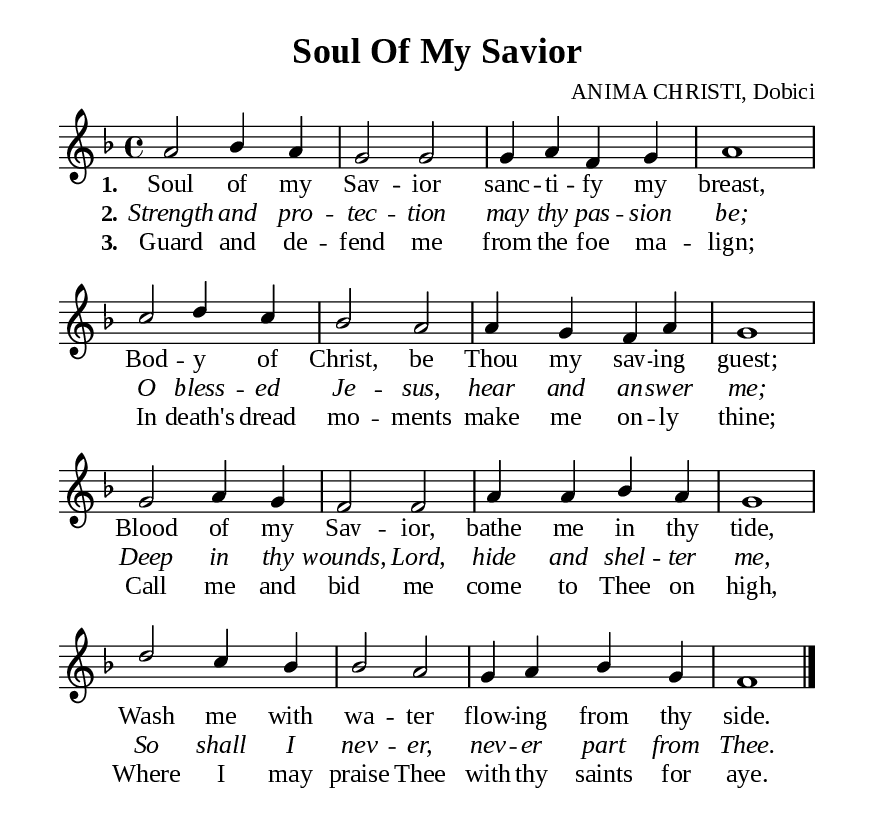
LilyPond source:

\version "2.18.2"

\header {
  title = "Soul Of My Savior"
  composer = "ANIMA CHRISTI, Dobici"
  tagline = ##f
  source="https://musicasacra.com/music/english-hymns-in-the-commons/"
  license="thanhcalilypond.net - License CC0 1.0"
}

global= {
  \key f \major
  \time 4/4
  \override Score.BarNumber.break-visibility = ##(#f #f #f)
  \override Lyrics.LyricSpace.minimum-distance = #3.0
}

\paper {
  #(set-paper-size "a5")
  top-margin = 10\mm
  bottom-marign = 10\mm
  left-margin = 10\mm
  right-margin = 10\mm
  indent = #0
  #(define fonts
	 (make-pango-font-tree "Liberation Serif"
	 		       "Liberation Serif"
			       "Liberation Serif"
			       (/ 20 20)))
  system-system-spacing = #'((basic-distance . 3) (padding . 3))
}

printItalic = \with {
  \override LyricText.font-shape = #'italic
}

% Verse music
musicVerseSoprano = \relative c'' {
  %{	01	%} a2 bes4 a |
  %{	02	%} g2 g |
  %{	03	%} g4 a f g |
  %{	04	%} a1 |
  %{	05	%} c2 d4 c |
  %{	06	%} bes2 a |
  %{	07	%} a4 g f a |
  %{	08	%} g1 |
  %{	09	%} g2 a4 g |
  %{	10	%} f2 f |
  %{	11	%} a4 a bes a |
  %{	12	%} g1 |
  %{	13	%} d'2 c4 bes |
  %{	14	%} bes2 a |
  %{	15	%} g4 a bes g |
  %{	16	%} f1 \bar "|."
}

% Verse lyrics
verseOne = \lyricmode {
  \set stanza = #"1."
  Soul of my Sav -- ior sanc -- ti -- fy my breast,
  Bod -- y of Christ, be Thou my sav -- ing guest;
  Blood of my Sav -- ior, bathe me in thy tide,
  Wash me with wa -- ter flow -- ing from thy side.
}

verseTwo = \lyricmode {
  \set stanza = #"2."
  Strength and pro -- tec -- tion may thy pas -- sion be;
  O bless -- ed Je -- sus, hear and an -- swer me;
  Deep in thy wounds, Lord, hide and shel -- ter me,
  So shall I nev -- er, nev -- er part from Thee.
}

verseThree = \lyricmode {
  \set stanza = #"3."
  Guard and de -- fend me from the foe ma -- lign;
  In death's dread mo -- ments make me on -- ly thine;
  Call me and bid me come to Thee on high,
  Where I may praise Thee with thy saints for aye.
}

% Layout
\score {
    \new ChoirStaff <<
      \new Staff <<
        \clef "treble"
        \new Voice = "sopranos" { \global \stemUp \slurUp \musicVerseSoprano }
      >>
      \new Lyrics \lyricsto sopranos \verseOne
      \new Lyrics \printItalic \lyricsto sopranos \verseTwo
      \new Lyrics \lyricsto sopranos \verseThree
    >>
}
